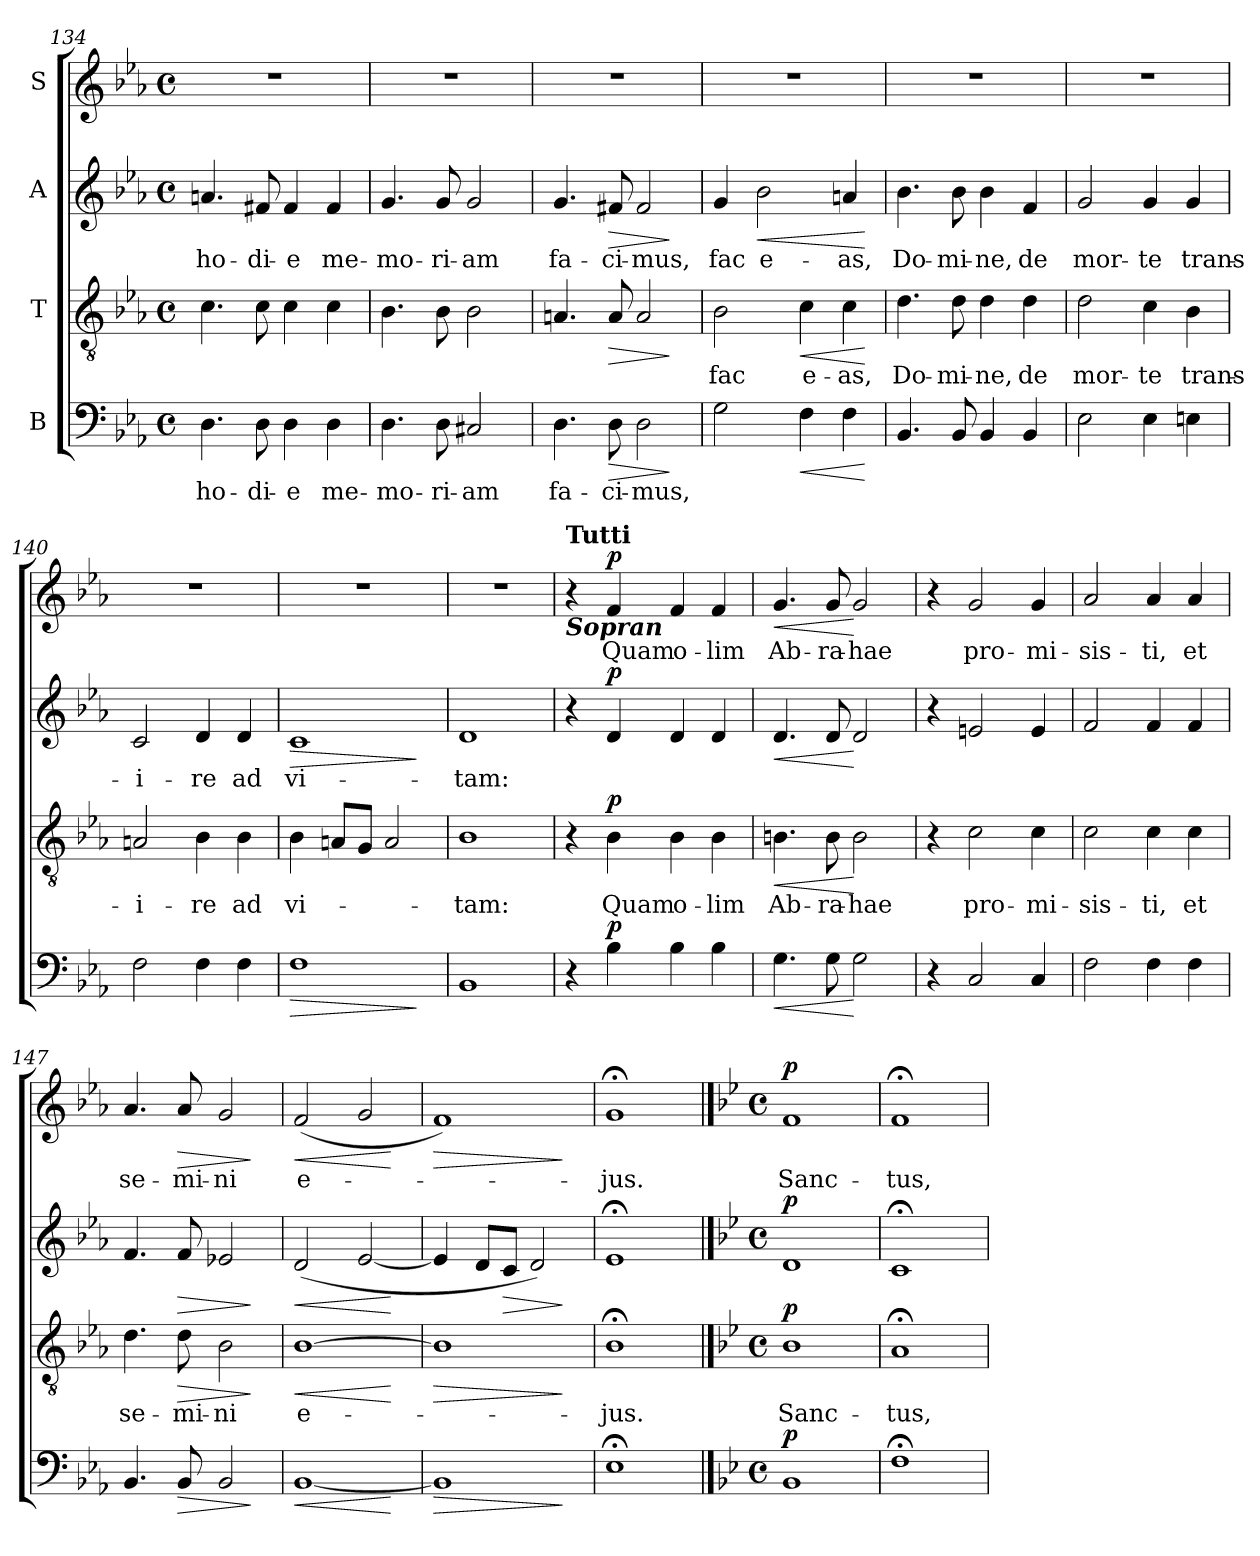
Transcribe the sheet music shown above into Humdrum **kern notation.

**kern	**text	**dynam	**kern	**text	**dynam	**kern	**text	**dynam	**kern	**text	**dynam
*part4	*part4	*part4	*part3	*part3	*part3	*part2	*part2	*part2	*part1	*part1	*part1
*staff4	*staff4	*staff4	*staff3	*staff3	*staff3	*staff2	*staff2	*staff2	*staff1	*staff1	*staff1
*I"B	*	*	*I"T	*	*	*I"A	*	*	*I"S	*	*
*clefF4	*	*	*clefGv2	*	*	*clefG2	*	*	*clefG2	*	*
*k[b-e-a-]	*	*	*k[b-e-a-]	*	*	*k[b-e-a-]	*	*	*k[b-e-a-]	*	*
*E-:	*	*	*E-:	*	*	*E-:	*	*	*E-:	*	*
*M4/4	*	*	*M4/4	*	*	*M4/4	*	*	*M4/4	*	*
*met(c)	*	*	*met(c)	*	*	*met(c)	*	*	*met(c)	*	*
=134	=134	=134	=134	=134	=134	=134	=134	=134	=134	=134	=134
4.D\	ho-	.	4.c\	.	.	4.an/	ho-	.	1r	.	.
8D\	-di-	.	8c\	.	.	8f#X/	-di-	.	.	.	.
4D\	-e	.	4c\	.	.	4f#/	-e	.	.	.	.
4D\	me-	.	4c\	.	.	4f#/	me-	.	.	.	.
=135	=135	=135	=135	=135	=135	=135	=135	=135	=135	=135	=135
4.D\	-mo-	.	4.B-\	.	.	4.g/	-mo-	.	1r	.	.
8D\	-ri-	.	8B-\	.	.	8g/	-ri-	.	.	.	.
2C#X/	-am	.	2B-\	.	.	2g/	-am	.	.	.	.
=136	=136	=136	=136	=136	=136	=136	=136	=136	=136	=136	=136
4.D\	fa-	.	4.An/	.	.	4.g/	fa-	.	1r	.	.
!	!	!LO:HP:b	!	!	!LO:HP:b	!	!	!LO:HP:b	!	!	!
8D\	-ci-	>	8A/	.	>	8f#X/	-ci-	>	.	.	.
2D\	-mus,	.	2A/	.	.	2f#/	-mus,	.	.	.	.
.	.	]	.	.	]	.	.	]	.	.	.
!!LO:LB:g=z
=137	=137	=137	=137	=137	=137	=137	=137	=137	=137	=137	=137
2G\	.	.	2B-\	fac	.	4g/	fac	.	1r	.	.
!	!	!	!	!	!	!	!	!LO:HP:b	!	!	!
.	.	.	.	.	.	2b-\	e-	<	.	.	.
!	!	!LO:HP:b	!	!	!LO:HP:b	!	!	!	!	!	!
4F\	.	<	4c\	e-	<	.	.	.	.	.	.
4F\	.	.	4c\	-as,	.	4an/	-as,	.	.	.	.
.	.	[	.	.	[	.	.	[	.	.	.
=138	=138	=138	=138	=138	=138	=138	=138	=138	=138	=138	=138
4.BB-/	.	.	4.d\	Do-	.	4.b-\	Do-	.	1r	.	.
8BB-/	.	.	8d\	-mi-	.	8b-\	-mi-	.	.	.	.
4BB-/	.	.	4d\	-ne,	.	4b-\	-ne,	.	.	.	.
4BB-/	.	.	4d\	de	.	4f/	de	.	.	.	.
=139	=139	=139	=139	=139	=139	=139	=139	=139	=139	=139	=139
2E-\	.	.	2d\	mor-	.	2g/	mor-	.	1r	.	.
4E-\	.	.	4c\	-te	.	4g/	-te	.	.	.	.
4En\	.	.	4B-\	trans-	.	4g/	trans-	.	.	.	.
=140	=140	=140	=140	=140	=140	=140	=140	=140	=140	=140	=140
2F\	.	.	2An/	-i-	.	2c/	-i-	.	1r	.	.
4F\	.	.	4B-\	-re	.	4d/	-re	.	.	.	.
4F\	.	.	4B-\	ad	.	4d/	ad	.	.	.	.
=141	=141	=141	=141	=141	=141	=141	=141	=141	=141	=141	=141
!	!	!LO:HP:b	!	!	!	!	!	!LO:HP:b	!	!	!
1F	.	>	4B-\	vi-	.	1c	vi-	>	1r	.	.
.	.	.	8An/L	.	.	.	.	.	.	.	.
.	.	.	8G/J	.	.	.	.	.	.	.	.
.	.	.	2A/	.	.	.	.	.	.	.	.
.	.	]	.	.	.	.	.	]	.	.	.
=142	=142	=142	=142	=142	=142	=142	=142	=142	=142	=142	=142
1BB-	.	.	1B-	-tam:	.	1d	-tam:	.	1r	.	.
!!LO:LB:g=z
=143	=143	=143	=143	=143	=143	=143	=143	=143	=143	=143	=143
!	!	!	!	!	!	!	!	!	!LO:TX:b:Bi:t=Sopran	!	!
!	!	!	!	!	!	!	!	!	!LO:TX:a:B:t=Tutti	!	!
4r	.	.	4r	.	.	4r	.	.	4r	.	.
!	!	!LO:DY:a	!	!	!LO:DY:a	!	!	!LO:DY:a	!	!	!LO:DY:a
4B-\	.	p	4B-\	Quam	p	4d/	.	p	4f/	Quam	p
4B-\	.	.	4B-\	o-	.	4d/	.	.	4f/	o-	.
4B-\	.	.	4B-\	-lim	.	4d/	.	.	4f/	-lim	.
=144	=144	=144	=144	=144	=144	=144	=144	=144	=144	=144	=144
!	!	!LO:HP:b	!	!	!LO:HP:b	!	!	!LO:HP:b	!	!	!LO:HP:b
4.G\	.	<	4.Bn\	Ab-	<	4.d/	.	<	4.g/	Ab-	<
8G\	.	.	8B\	-ra-	.	8d/	.	.	8g/	-ra-	.
2G\	.	[	2B\	-hae	[	2d/	.	[	2g/	-hae	[
=145	=145	=145	=145	=145	=145	=145	=145	=145	=145	=145	=145
4r	.	.	4r	.	.	4r	.	.	4r	.	.
2C/	.	.	2c\	pro-	.	2en/	.	.	2g/	pro-	.
4C/	.	.	4c\	-mi-	.	4e/	.	.	4g/	-mi-	.
=146	=146	=146	=146	=146	=146	=146	=146	=146	=146	=146	=146
2F\	.	.	2c\	-sis-	.	2f/	.	.	2a-/	-sis-	.
4F\	.	.	4c\	-ti,	.	4f/	.	.	4a-/	-ti,	.
4F\	.	.	4c\	et	.	4f/	.	.	4a-/	et	.
=147	=147	=147	=147	=147	=147	=147	=147	=147	=147	=147	=147
4.BB-/	.	.	4.d\	se-	.	4.f/	.	.	4.a-/	se-	.
!	!	!LO:HP:b	!	!	!LO:HP:b	!	!	!LO:HP:b	!	!	!LO:HP:b
8BB-/	.	>	8d\	-mi-	>	8f/	.	>	8a-/	-mi-	>
2BB-/	.	.	2B-\	-ni	.	2e-X/	.	.	2g/	-ni	.
.	.	]	.	.	]	.	.	]	.	.	]
=148	=148	=148	=148	=148	=148	=148	=148	=148	=148	=148	=148
!	!	!LO:HP:b	!	!	!LO:HP:b	!	!	!LO:HP:b	!	!	!LO:HP:b
[1BB-	.	<	[1B-	e-	<	(2d/	.	<	(2f/	e-	<
.	.	.	.	.	.	[2e-/	.	.	2g/	.	.
.	.	[	.	.	[	.	.	[	.	.	[
=149	=149	=149	=149	=149	=149	=149	=149	=149	=149	=149	=149
!	!	!LO:HP:b	!	!	!LO:HP:b	!	!	!	!	!	!LO:HP:b
1BB-]	.	>	1B-]	.	>	4e-/]	.	.	1f)	.	>
.	.	.	.	.	.	8d/L	.	.	.	.	.
!	!	!	!	!	!	!	!	!LO:HP:b	!	!	!
.	.	.	.	.	.	8c/J	.	>	.	.	.
.	.	.	.	.	.	2d/)	.	.	.	.	.
.	.	]	.	.	]	.	.	]	.	.	]
=150	=150	=150	=150	=150	=150	=150	=150	=150	=150	=150	=150
1E-;<	.	.	1B-;<	-jus.	.	1e-;<	.	.	1g;<	-jus.	.
!!LO:PB:g=z
==151	==151	==151	==151	==151	==151	==151	==151	==151	==151	==151	==151
*k[b-e-]	*	*	*k[b-e-]	*	*	*k[b-e-]	*	*	*k[b-e-]	*	*
*B-:	*	*	*B-:	*	*	*B-:	*	*	*B-:	*	*
*M4/4	*	*	*M4/4	*	*	*M4/4	*	*	*M4/4	*	*
*met(c)	*	*	*met(c)	*	*	*met(c)	*	*	*met(c)	*	*
*	*	*	*	*	*	*	*	*	*MM76	*	*
!	!	!LO:DY:a	!	!	!LO:DY:a	!	!	!LO:DY:a	!	!	!LO:DY:a
1BB-	.	p	1B-	Sanc-	p	1d	.	p	1f	Sanc-	p
=152	=152	=152	=152	=152	=152	=152	=152	=152	=152	=152	=152
1F;<	.	.	1A;<	-tus,	.	1c;<	.	.	1f;<	-tus,	.
=	=	=	=	=	=	=	=	=	=	=	=
*-	*-	*-	*-	*-	*-	*-	*-	*-	*-	*-	*-
